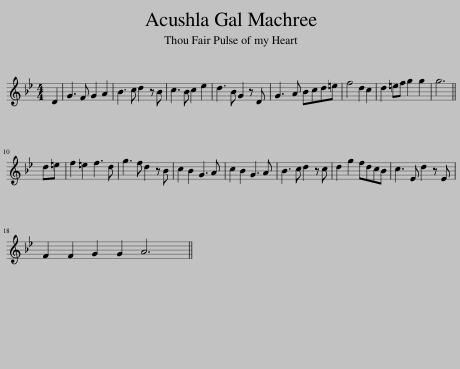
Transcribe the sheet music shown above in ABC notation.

X:1
L:1/8
M:4/4
I:linebreak $
K:Bb
V:1 treble
V:1
 D2 | G3 F G2 A2 | B3 c d2 z B | c3 B c2 e2 | d3 B G2 z D | %5
 G3 A Bcd=e | f4 d2 c2 | d2 =ef g2 g2 | g6 ||$ d=e | %10
 f2 =e2 f3 d | g3 f d2 z B | c2 B2 G3 A | c2 B2 G3 A | B3 c d2 z c | %15
 d2 g2 fdcB | c3 E d2 z E |$ F2 F2 G2 G2 A6 || %18
